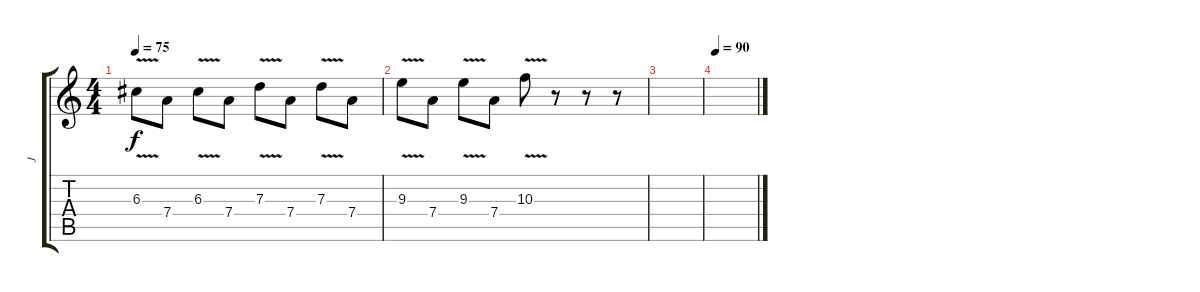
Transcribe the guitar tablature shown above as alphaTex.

\track ("J" "J") {instrument electricguitarjazz}
\staff {score tabs}
\tuning (E4 B3 G3 D3 A2 E2) {hide}
\ts (4 4)
\tempo 75
\clef g2
\ks c
6.3{v}.8{dy f} 7.4.8 6.3{v}.8 7.4.8 7.3{v}.8 7.4.8 7.3{v}.8 7.4.8 |
9.3{v}.8 7.4.8 9.3{v}.8 7.4.8 10.3{v}.8 r.8 r.8 r.8 |
|
\tempo 90
